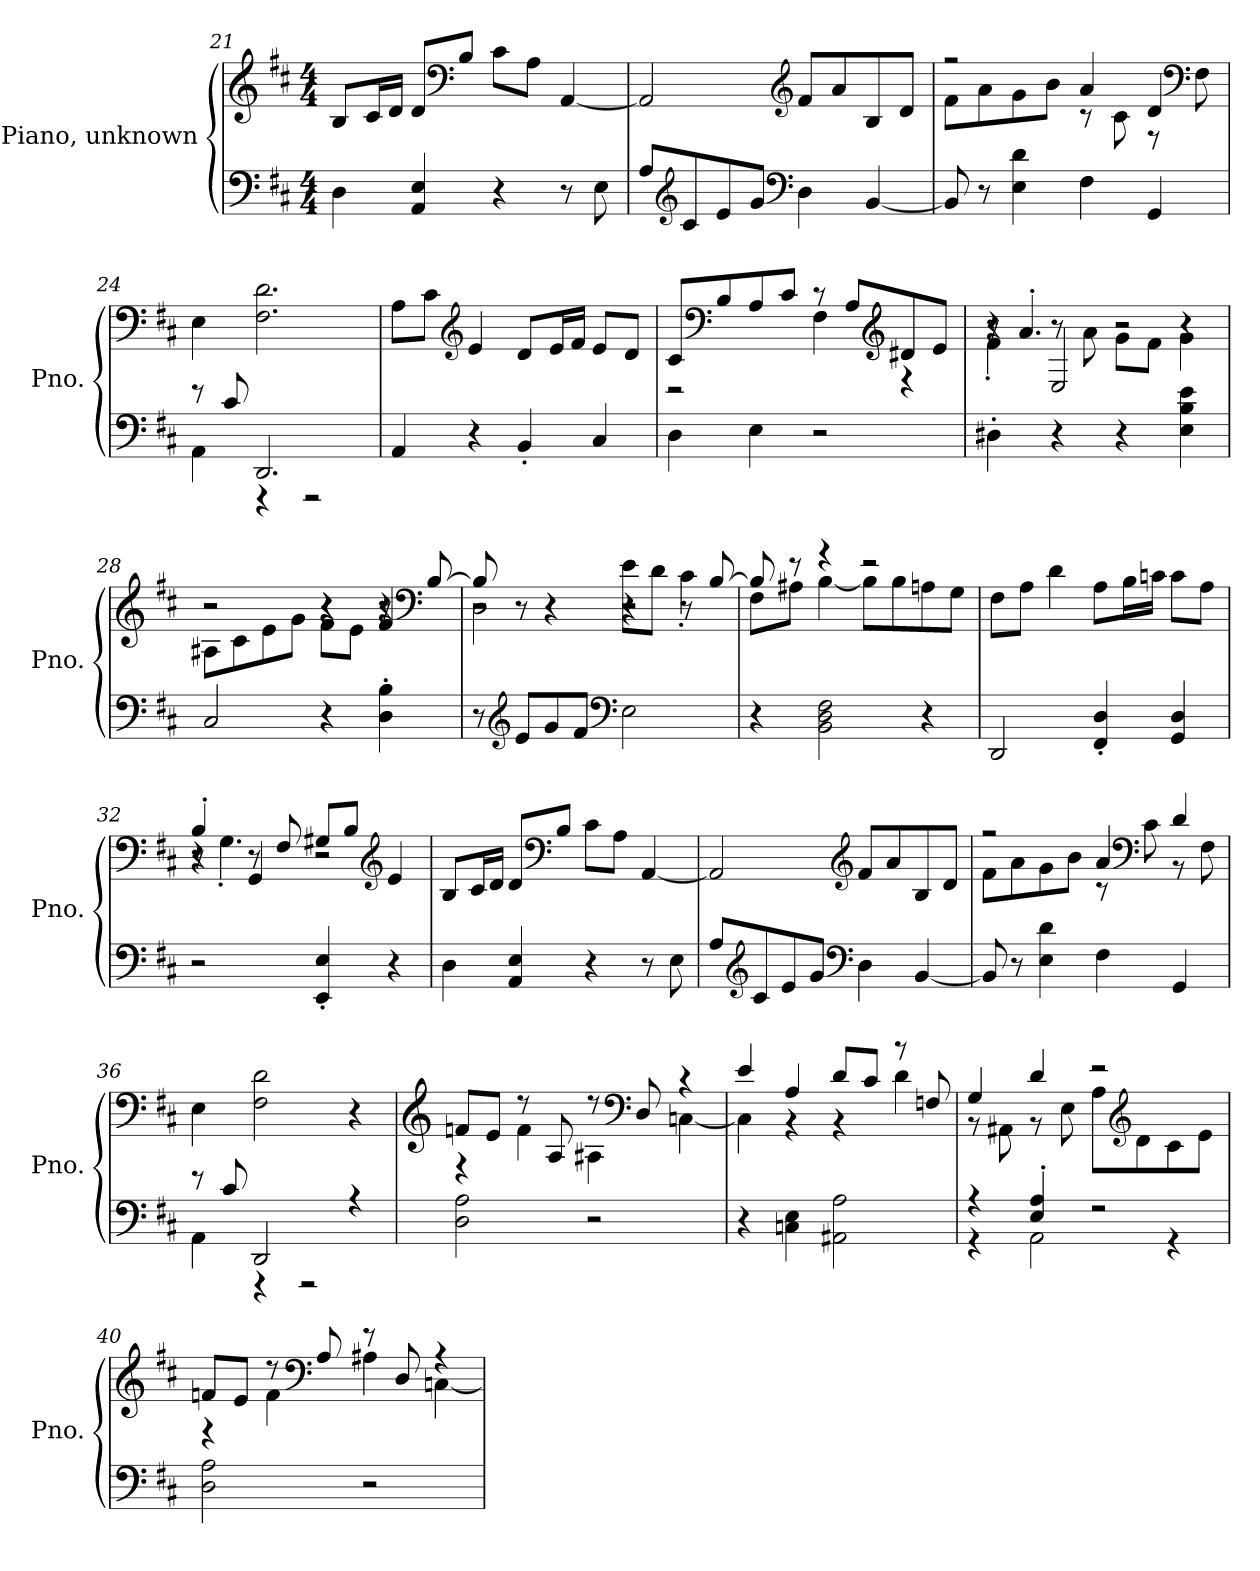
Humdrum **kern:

**kern	**kern
*part1	*part1
*staff2	*staff1
*I"Piano, unknown	*
*I'Pno.	*
*clefF4	*clefG2
*k[f#c#]	*k[f#c#]
*M4/4	*M4/4
=21	=21
4D\	8B/L
.	16c#/L
.	16d/JJ
4AA/ 4E/	8d/L
*	*clefF4
.	8B/J
4r	8c#\L
.	8A\J
8r	[4AA/
8E\	.
!!LO:PB:g=z
=22	=22
8A/L	2AA/]
*clefG2	*
8c#/	.
8e/	.
8g/J	.
*clefF4	*clefG2
4D\	8f#/L
.	8a/
[4BB/	8B/
.	8d/J
=23	=23
*	*^
8BB/]	2r	8f#\L
8r	.	8a\
4E\ 4d\	.	8g\
.	.	8b\J
4F#\	4a/	8r
.	.	8c#\
4GG/	4d/	8r
*	*clefF4	*
.	.	8F#\
*	*v	*v
=24	=24
*^	*
8r	4AA\	4E\
8c#/	.	.
2.DD/	4r	2.F#\ 2.d\
.	2r	.
*v	*v	*
=25	=25
4AA/	8A\L
.	8c#\J
*	*clefG2
4r	4e/
4BB'/	8d/L
.	16e/L
.	16f#/JJ
4C#/	8e/L
.	8d/J
!!LO:LB:g=z
=26	=26
*	*^
4D\	8c#/L	2r
*	*clefF4	*
.	8B/	.
4E\	8A/	.
.	8c#/J	.
2r	8r	4F#\
.	8A/L	.
*	*clefG2	*
.	8d#X/	4r
.	8e/J	.
=27	=27	=27
*	*	*^
4D#X'\	8r	4f#'\	4r
.	4.a'/	.	.
4r	.	8r	2E/
.	.	8a\	.
4r	2r	8g\L	.
.	.	8f#\J	.
4E\ 4B\ 4e\	.	4g\	4r
=28	=28	=28	=28
2C#/	2r	8A#X\L	2r
.	.	8c#\	.
.	.	8e\	.
.	.	8g\J	.
4r	4r	8f#\L	4r
.	.	8e\J	.
4D\' 4B\'	4f#/	4r	8r
*	*clefF4	*	*
.	.	.	[8B/
!!LO:LB:g=z	!!	!!
=29	=29	=29	=29
8r	2r	2D\	8B/]
*clefG2	*	*	*
8e/L	.	.	8r
8g/	.	.	4r
8f#/J	.	.	.
*clefF4	*	*	*
2E\	4r	8e\L	2r
.	.	8d\J	.
.	8r	4c#'\	.
.	[8B/	.	.
*	*	*v	*v
=30	=30	=30
4r	8B/]	8F#\L
.	8r	8A#X\J
2BB\ 2D\ 2F#\	4r	[4B\
.	2r	8B\L]
.	.	8B\
4r	.	8An\
.	.	8G\J
*	*v	*v
=31	=31
2DD/	8F#\L
.	8A\J
.	4d\
4FF#/' 4D/'	8A\L
.	16B\L
.	16cn\JJ
4GG/ 4D/	8c\L
.	8A\J
=32	=32
*	*^
*	*	*^
2r	4B'/	8r	4r
.	.	4.G'\	.
.	8r	.	4GG/
.	8F#/	.	.
4EE/' 4E/'	8G#X/L	2r	2r
.	8B/J	.	.
*	*clefG2	*	*
4r	4e/	.	.
*	*v	*v	*v
!!LO:LB:g=z
=33	=33
4D\	8B/L
.	16c#/L
.	16d/JJ
4AA/ 4E/	8d/L
*	*clefF4
.	8B/J
4r	8c#\L
.	8A\J
8r	[4AA/
8E\	.
=34	=34
8A/L	2AA/]
*clefG2	*
8c#/	.
8e/	.
8g/J	.
*clefF4	*clefG2
4D\	8f#/L
.	8a/
[4BB/	8B/
.	8d/J
=35	=35
*	*^
8BB/]	2r	8f#\L
8r	.	8a\
4E\ 4d\	.	8g\
.	.	8b\J
4F#\	4a/	8r
*	*clefF4	*
.	.	8c#\
4GG/	4d/	8r
.	.	8F#\
*	*v	*v
=36	=36
*^	*
8r	4AA\	4E\
8c#/	.	.
2DD/	4r	2F#\ 2d\
.	2r	.
4r	.	4r
*v	*v	*
!!LO:LB:g=z
=37	=37
*	*clefG2
*	*^
2D\ 2A\	8fn/L	4r
.	8e/J	.
.	8r	4f\
.	8A/	.
2r	8r	4A#X\
*	*clefF4	*
.	8D/	.
.	4r	[4Cn\
=38	=38	=38
4r	4e/	4C\]
4Cn\ 4E\	4A/	4r
2AA#X\ 2A\	8d/L	4r
.	8c#/J	.
.	8r	4d\
.	8Fn/	.
=39	=39	=39
*^	*	*
4r	4r	4G/	8r
.	.	.	8AA#X\
4E/' 4A/'	2AA\	4d/	8r
.	.	.	8E\
2r	.	2r	8A\L
*	*	*clefG2	*
.	.	.	8d\
.	4r	.	8c#\
.	.	.	8e\J
*v	*v	*	*
!!LO:LB:g=z	!!
=40	=40	=40
2D\ 2A\	8fn/L	4r
.	8e/J	.
.	8r	4f\
*	*clefF4	*
.	8A/	.
2r	8r	4A#X\
.	8D/	.
.	4r	[4Cn\
*	*v	*v
=	=
*-	*-
